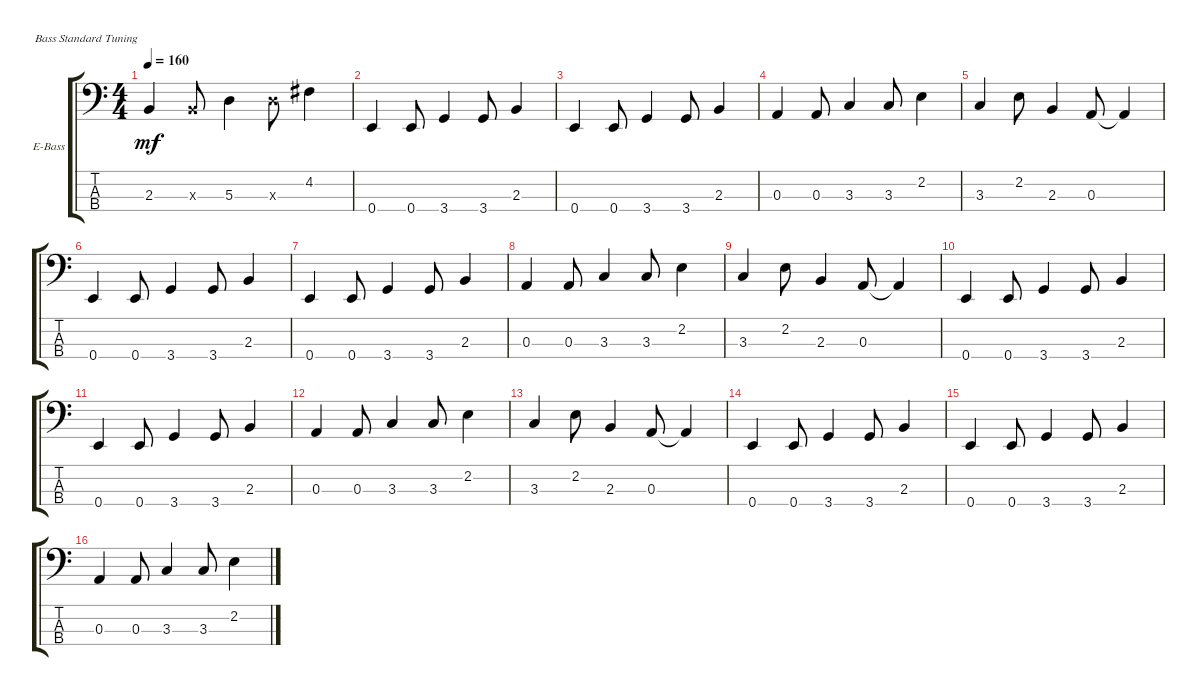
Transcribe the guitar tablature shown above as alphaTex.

\defaultSystemsLayout 4
\bracketExtendMode groupsimilarinstruments
\firstSystemTrackNameOrientation horizontal
\otherSystemsTrackNameOrientation horizontal
\track ("Electric Bass" "E-Bass") {instrument electricbassfinger}
\staff {score tabs}
\tuning (G2 D2 A1 E1)
\ts (4 4)
\tempo 160
\clef f4
\ks c
2.3.4{dy mf} 2.3{x}.8 5.3.4 5.3{x}.8 4.2.4 |
0.4.4 0.4.8 3.4.4 3.4.8 2.3.4 |
0.4.4 0.4.8 3.4.4 3.4.8 2.3.4 |
0.3.4 0.3.8 3.3.4 3.3.8 2.2.4 |
3.3.4 2.2.8 2.3.4 0.3.8 0.3{t}.4 |
0.4.4 0.4.8 3.4.4 3.4.8 2.3.4 |
0.4.4 0.4.8 3.4.4 3.4.8 2.3.4 |
0.3.4 0.3.8 3.3.4 3.3.8 2.2.4 |
3.3.4 2.2.8 2.3.4 0.3.8 0.3{t}.4 |
0.4.4 0.4.8 3.4.4 3.4.8 2.3.4 |
0.4.4 0.4.8 3.4.4 3.4.8 2.3.4 |
0.3.4 0.3.8 3.3.4 3.3.8 2.2.4 |
3.3.4 2.2.8 2.3.4 0.3.8 0.3{t}.4 |
0.4.4 0.4.8 3.4.4 3.4.8 2.3.4 |
0.4.4 0.4.8 3.4.4 3.4.8 2.3.4 |
0.3.4 0.3.8 3.3.4 3.3.8 2.2.4
